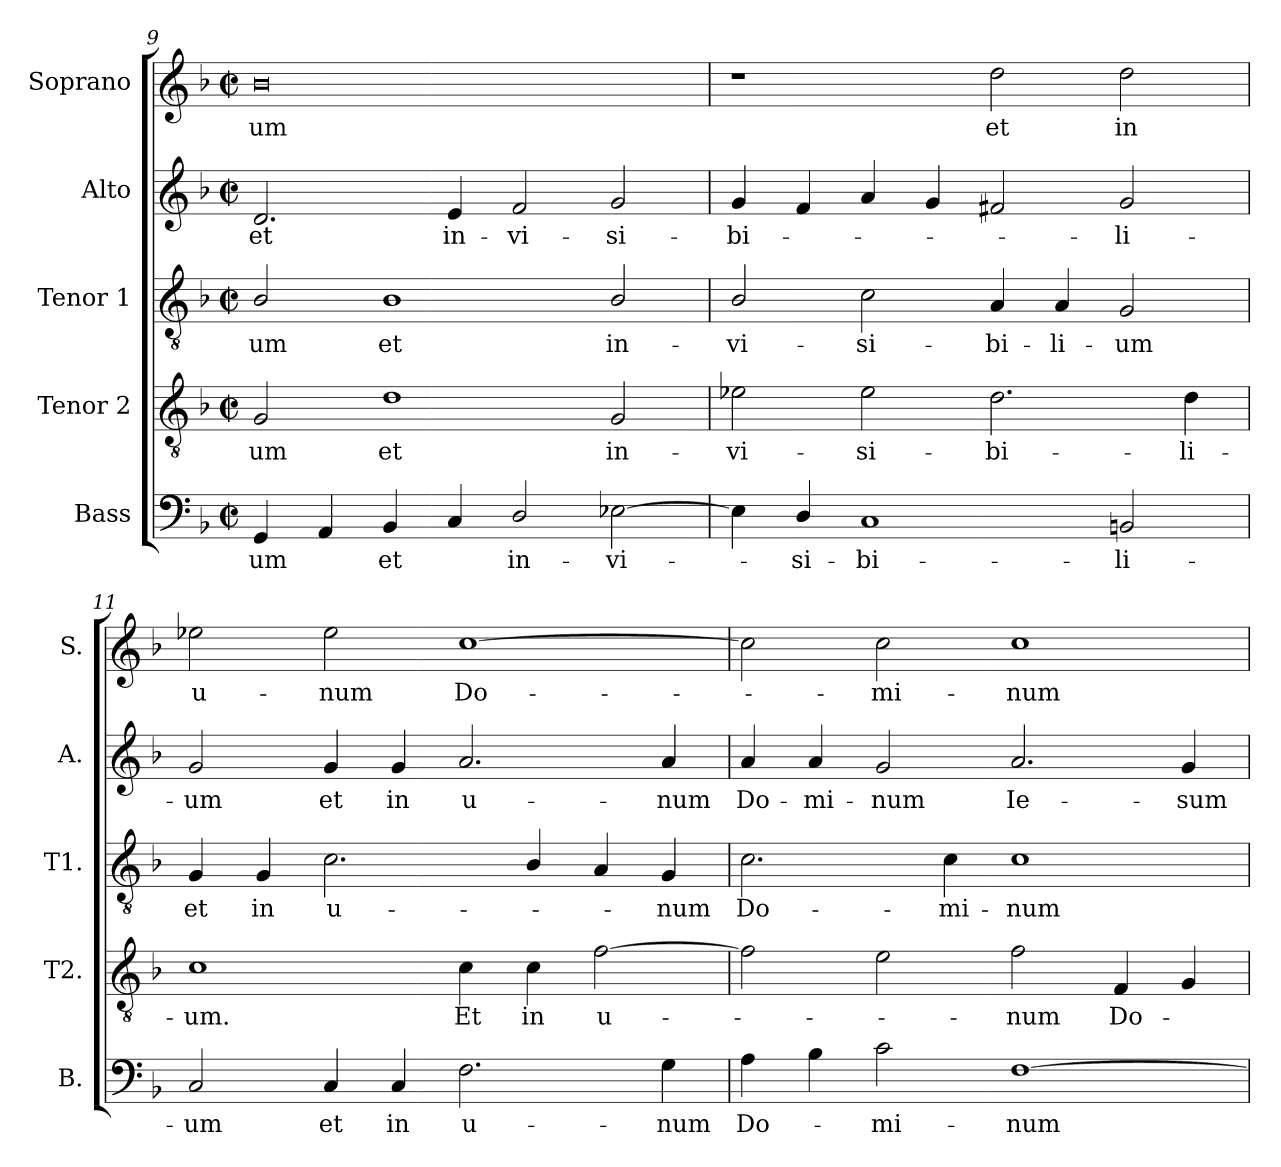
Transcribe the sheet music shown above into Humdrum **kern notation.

**kern	**text	**kern	**text	**kern	**text	**kern	**text	**kern	**text
*part5	*part5	*part4	*part4	*part3	*part3	*part2	*part2	*part1	*part1
*staff5	*staff5	*staff4	*staff4	*staff3	*staff3	*staff2	*staff2	*staff1	*staff1
*I"Bass	*	*I"Tenor 2	*	*I"Tenor 1	*	*I"Alto	*	*I"Soprano	*
*I'B.	*	*I'T2.	*	*I'T1.	*	*I'A.	*	*I'S.	*
*clefF4	*	*clefGv2	*	*clefGv2	*	*clefG2	*	*clefG2	*
*	*	*ITrd7c12	*	*ITrd7c12	*	*	*	*	*
*k[b-]	*	*k[b-]	*	*k[b-]	*	*k[b-]	*	*k[b-]	*
*F:	*	*F:	*	*F:	*	*F:	*	*F:	*
*M2/2	*	*M2/2	*	*M2/2	*	*M2/2	*	*M2/2	*
*met(c|)	*	*met(c|)	*	*met(c|)	*	*met(c|)	*	*met(c|)	*
=9	=9	=9	=9	=9	=9	=9	=9	=9	=9
!	!LO:LY:b:color=#000000	!	!	!	!	!	!	!	!
!	!	!	!LO:LY:b:color=#000000	!	!	!	!	!	!
!	!	!	!	!	!LO:LY:b:color=#000000	!	!	!	!
!	!	!	!	!	!	!	!LO:LY:b:color=#000000	!	!
!	!	!	!	!	!	!	!	!	!LO:LY:b:color=#000000
4GGi/	-um	2GGi/	-um	2BB-i/	-um	2.di/	et	0b-i	-um
4AAi/	.	.	.	.	.	.	.	.	.
!	!LO:LY:b:color=#000000	!	!	!	!	!	!	!	!
!	!	!	!LO:LY:b:color=#000000	!	!	!	!	!	!
!	!	!	!	!	!LO:LY:b:color=#000000	!	!	!	!
4BB-i/	et	1Di	et	1BB-i	et	.	.	.	.
!	!	!	!	!	!	!	!LO:LY:b:color=#000000	!	!
4Ci/	.	.	.	.	.	4ei/	in-	.	.
!	!LO:LY:b:color=#000000	!	!	!	!	!	!	!	!
!	!	!	!	!	!	!	!LO:LY:b:color=#000000	!	!
2Di/	in-	.	.	.	.	2fi/	-vi-	.	.
!	!LO:LY:b:color=#000000	!	!	!	!	!	!	!	!
!	!	!	!LO:LY:b:color=#000000	!	!	!	!	!	!
!	!	!	!	!	!LO:LY:b:color=#000000	!	!	!	!
!	!	!	!	!	!	!	!LO:LY:b:color=#000000	!	!
[>2E-Xi\	-vi-	2GGi/	in-	2BB-i/	in-	2gi/	-si-	.	.
=10	=10	=10	=10	=10	=10	=10	=10	=10	=10
!	!	!	!LO:LY:b:color=#000000	!	!	!	!	!	!
!	!	!	!	!	!LO:LY:b:color=#000000	!	!	!	!
!	!	!	!	!	!	!	!LO:LY:b:color=#000000	!	!
4E-i\]	.	2E-Xi\	-vi-	2BB-i/	-vi-	4gi/	-bi-	1r	.
!	!LO:LY:b:color=#000000	!	!	!	!	!	!	!	!
4Di/	-si-	.	.	.	.	4fi/	.	.	.
!	!LO:LY:b:color=#000000	!	!	!	!	!	!	!	!
!	!	!	!LO:LY:b:color=#000000	!	!	!	!	!	!
!	!	!	!	!	!LO:LY:b:color=#000000	!	!	!	!
1Ci	-bi-	2E-i\	-si-	2Ci\	-si-	4ai/	.	.	.
.	.	.	.	.	.	4gi/	.	.	.
!	!	!	!LO:LY:b:color=#000000	!	!	!	!	!	!
!	!	!	!	!	!LO:LY:b:color=#000000	!	!	!	!
!	!	!	!	!	!	!	!	!	!LO:LY:b:color=#000000
.	.	2.Di\	-bi-	4AAi/	-bi-	2f#Xi/	.	2ddi\	et
!	!	!	!	!	!LO:LY:b:color=#000000	!	!	!	!
.	.	.	.	4AAi/	-li-	.	.	.	.
!	!LO:LY:b:color=#000000	!	!	!	!	!	!	!	!
!	!	!	!	!	!LO:LY:b:color=#000000	!	!	!	!
!	!	!	!	!	!	!	!LO:LY:b:color=#000000	!	!
!	!	!	!	!	!	!	!	!	!LO:LY:b:color=#000000
2BBni/	-li-	.	.	2GGi/	-um	2gi/	-li-	2ddi\	in
!	!	!	!LO:LY:b:color=#000000	!	!	!	!	!	!
.	.	4Di\	-li-	.	.	.	.	.	.
!!LO:LB:g=z
=11	=11	=11	=11	=11	=11	=11	=11	=11	=11
!	!LO:LY:b:color=#000000	!	!	!	!	!	!	!	!
!	!	!	!LO:LY:b:color=#000000	!	!	!	!	!	!
!	!	!	!	!	!LO:LY:b:color=#000000	!	!	!	!
!	!	!	!	!	!	!	!LO:LY:b:color=#000000	!	!
!	!	!	!	!	!	!	!	!	!LO:LY:b:color=#000000
2Ci/	-um	1Ci	-um.	4GGi/	et	2gi/	-um	2ee-Xi\	u-
!	!	!	!	!	!LO:LY:b:color=#000000	!	!	!	!
.	.	.	.	4GGi/	in	.	.	.	.
!	!LO:LY:b:color=#000000	!	!	!	!	!	!	!	!
!	!	!	!	!	!LO:LY:b:color=#000000	!	!	!	!
!	!	!	!	!	!	!	!LO:LY:b:color=#000000	!	!
!	!	!	!	!	!	!	!	!	!LO:LY:b:color=#000000
4Ci/	et	.	.	2.Ci\	u-	4gi/	et	2ee-i\	-num
!	!LO:LY:b:color=#000000	!	!	!	!	!	!	!	!
!	!	!	!	!	!	!	!LO:LY:b:color=#000000	!	!
4Ci/	in	.	.	.	.	4gi/	in	.	.
!	!LO:LY:b:color=#000000	!	!	!	!	!	!	!	!
!	!	!	!LO:LY:b:color=#000000	!	!	!	!	!	!
!	!	!	!	!	!	!	!LO:LY:b:color=#000000	!	!
!	!	!	!	!	!	!	!	!	!LO:LY:b:color=#000000
2.Fi\	u-	4Ci\	Et	.	.	2.ai/	u-	[>1cci	Do-
!	!	!	!LO:LY:b:color=#000000	!	!	!	!	!	!
.	.	4Ci\	in	4BB-i/	.	.	.	.	.
!	!	!	!LO:LY:b:color=#000000	!	!	!	!	!	!
.	.	[>2Fi\	u-	4AAi/	.	.	.	.	.
!	!LO:LY:b:color=#000000	!	!	!	!	!	!	!	!
!	!	!	!	!	!LO:LY:b:color=#000000	!	!	!	!
!	!	!	!	!	!	!	!LO:LY:b:color=#000000	!	!
4Gi\	-num	.	.	4GGi/	-num	4ai/	-num	.	.
=12	=12	=12	=12	=12	=12	=12	=12	=12	=12
!	!LO:LY:b:color=#000000	!	!	!	!	!	!	!	!
!	!	!	!	!	!LO:LY:b:color=#000000	!	!	!	!
!	!	!	!	!	!	!	!LO:LY:b:color=#000000	!	!
4Ai\	Do-	2Fi\]	.	2.Ci\	Do-	4ai/	Do-	2cci\]	.
!	!	!	!	!	!	!	!LO:LY:b:color=#000000	!	!
4B-i\	.	.	.	.	.	4ai/	-mi-	.	.
!	!LO:LY:b:color=#000000	!	!	!	!	!	!	!	!
!	!	!	!	!	!	!	!LO:LY:b:color=#000000	!	!
!	!	!	!	!	!	!	!	!	!LO:LY:b:color=#000000
2ci\	-mi-	2Ei\	.	.	.	2gi/	-num	2cci\	-mi-
!	!	!	!	!	!LO:LY:b:color=#000000	!	!	!	!
.	.	.	.	4Ci\	-mi-	.	.	.	.
!	!LO:LY:b:color=#000000	!	!	!	!	!	!	!	!
!	!	!	!LO:LY:b:color=#000000	!	!	!	!	!	!
!	!	!	!	!	!LO:LY:b:color=#000000	!	!	!	!
!	!	!	!	!	!	!	!LO:LY:b:color=#000000	!	!
!	!	!	!	!	!	!	!	!	!LO:LY:b:color=#000000
[>1Fi	-num	2Fi\	-num	1Ci	-num	2.ai/	Ie-	1cci	-num
!	!	!	!LO:LY:b:color=#000000	!	!	!	!	!	!
.	.	4FFi/	Do-	.	.	.	.	.	.
!	!	!	!	!	!	!	!LO:LY:b:color=#000000	!	!
.	.	4GGi/	.	.	.	4gi/	-sum	.	.
=	=	=	=	=	=	=	=	=	=
*-	*-	*-	*-	*-	*-	*-	*-	*-	*-
